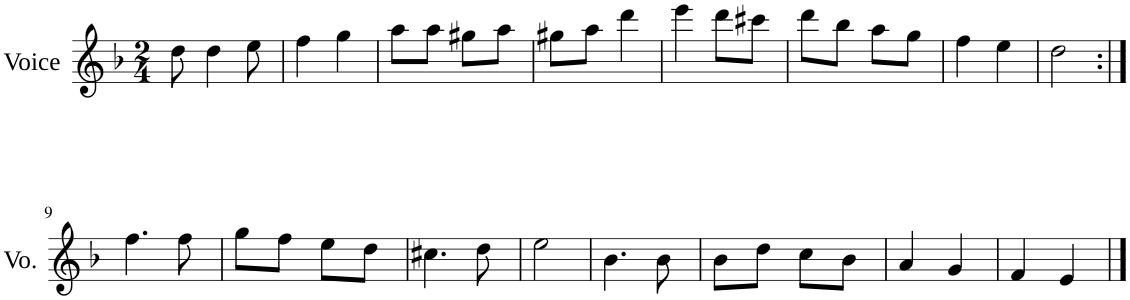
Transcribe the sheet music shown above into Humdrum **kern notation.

**kern
*part1
*staff1
*I"Voice
*I'Vo.
*clefG2
*k[b-]
*M2/4
=1
8dd\
4dd\
8ee\
=2
4ff\
4gg\
=3
8aa\L
8aa\J
8gg#X\L
8aa\J
=4
8gg#X\L
8aa\J
4ddd\
=5
4eee\
8ddd\L
8ccc#X\J
=6
8ddd\L
8bb-\J
8aa\L
8gg\J
=7
4ff\
4ee\
=8
2dd\
!!LO:LB:g=z
=9:|!
4.ff\
8ff\
=10
8gg\L
8ff\J
8ee\L
8dd\J
=11
4.cc#X\
8dd\
=12
2ee\
=13
4.b-\
8b-\
=14
8b-\L
8dd\J
8cc\L
8b-\J
=15
4a/
4g/
=16
4f/
4e/
==
*-
